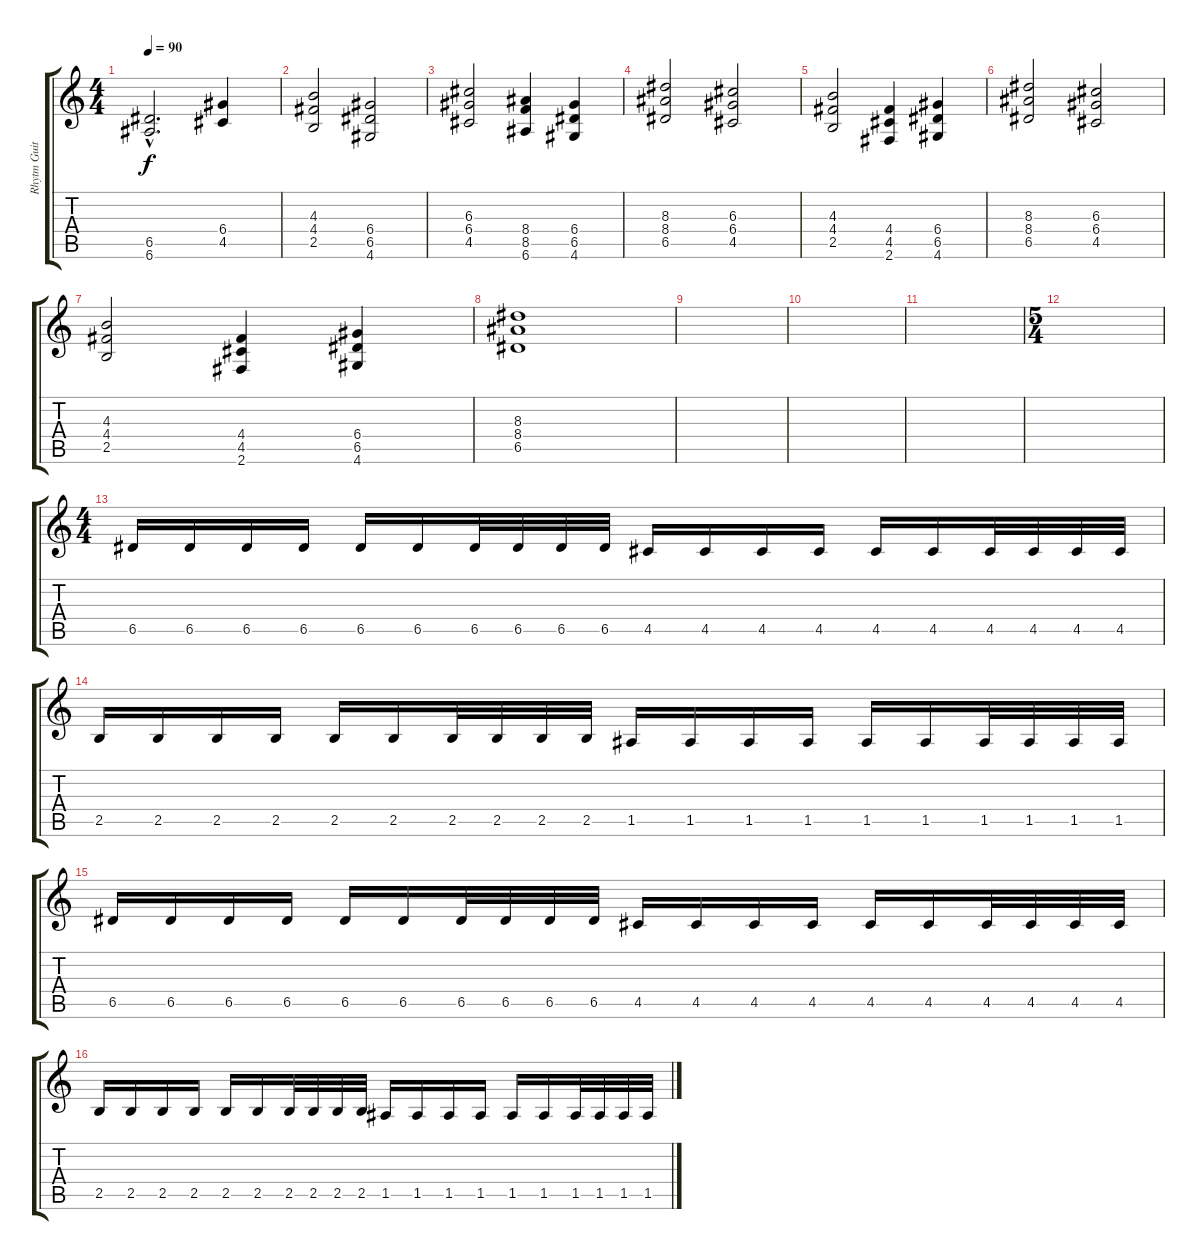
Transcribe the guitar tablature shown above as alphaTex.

\track ("Rhytm Guitar" "Rhytm Guit") {instrument distortionguitar}
\staff {score tabs}
\tuning (E4 B3 G3 D3 A2 E2) {hide}
\ts (4 4)
\tempo 90
\clef g2
\ks c
(6.5{hac} 6.6{hac}).2{d dy f} (6.4 4.5).4 |
(4.3 4.4 2.5).2 (6.4 6.5 4.6).2 |
(6.3 6.4 4.5).2 (8.4 8.5 6.6).4 (6.4 6.5 4.6).4 |
(8.3 8.4 6.5).2 (6.3 6.4 4.5).2 |
(4.3 4.4 2.5).2 (4.4 4.5 2.6).4 (6.4 6.5 4.6).4 |
(8.3 8.4 6.5).2 (6.3 6.4 4.5).2 |
(4.3 4.4 2.5).2 (4.4 4.5 2.6).4 (6.4 6.5 4.6).4 |
(8.3 8.4 6.5).1 |
|
|
|
\ts (5 4)
|
\ts (4 4)
6.5.16 6.5.16 6.5.16 6.5.16 6.5.16 6.5.16 6.5.32 6.5.32 6.5.32 6.5.32 4.5.16 4.5.16 4.5.16 4.5.16 4.5.16 4.5.16 4.5.32 4.5.32 4.5.32 4.5.32 |
2.5.16 2.5.16 2.5.16 2.5.16 2.5.16 2.5.16 2.5.32 2.5.32 2.5.32 2.5.32 1.5.16 1.5.16 1.5.16 1.5.16 1.5.16 1.5.16 1.5.32 1.5.32 1.5.32 1.5.32 |
6.5.16 6.5.16 6.5.16 6.5.16 6.5.16 6.5.16 6.5.32 6.5.32 6.5.32 6.5.32 4.5.16 4.5.16 4.5.16 4.5.16 4.5.16 4.5.16 4.5.32 4.5.32 4.5.32 4.5.32 |
2.5.16 2.5.16 2.5.16 2.5.16 2.5.16 2.5.16 2.5.32 2.5.32 2.5.32 2.5.32 1.5.16 1.5.16 1.5.16 1.5.16 1.5.16 1.5.16 1.5.32 1.5.32 1.5.32 1.5.32
